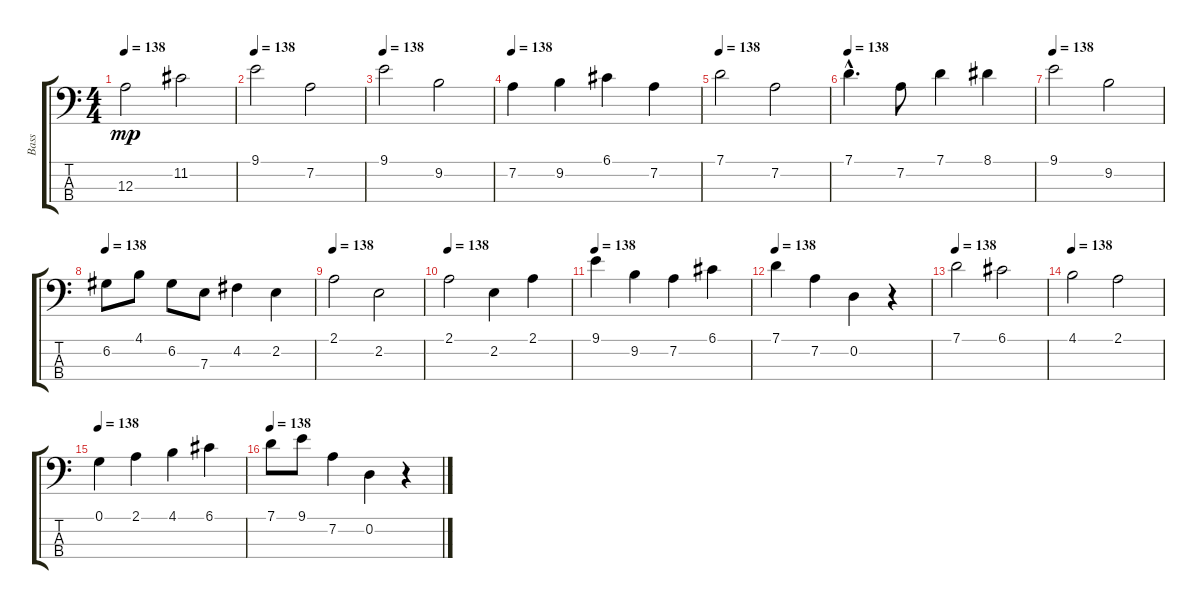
\track ("Bass" "Bass") {instrument electricbasspick}
\staff {score tabs}
\tuning (G2 D2 A1 E1) {hide}
\ts (4 4)
\tempo 138
\clef f4
\ks c
12.3.2{dy mp} 11.2.2 |
\tempo 138
9.1.2 7.2.2 |
\tempo 138
9.1.2 9.2.2 |
\tempo 138
7.2.4 9.2.4 6.1.4 7.2.4 |
\tempo 138
7.1.2 7.2.2 |
\tempo 138
7.1{hac}.4{d} 7.2.8 7.1.4 8.1.4 |
\tempo 138
9.1.2 9.2.2 |
\tempo 138
6.2.8 4.1.8 6.2.8 7.3.8 4.2.4 2.2.4 |
\tempo 138
2.1.2 2.2.2 |
\tempo 138
2.1.2 2.2.4 2.1.4 |
\tempo 138
9.1.4 9.2.4 7.2.4 6.1.4 |
\tempo 138
7.1.4 7.2.4 0.2.4 r.4 |
\tempo 138
7.1.2 6.1.2 |
\tempo 138
4.1.2 2.1.2 |
\tempo 138
0.1.4 2.1.4 4.1.4 6.1.4 |
\tempo 138
7.1.8 9.1.8 7.2.4 0.2.4 r.4
